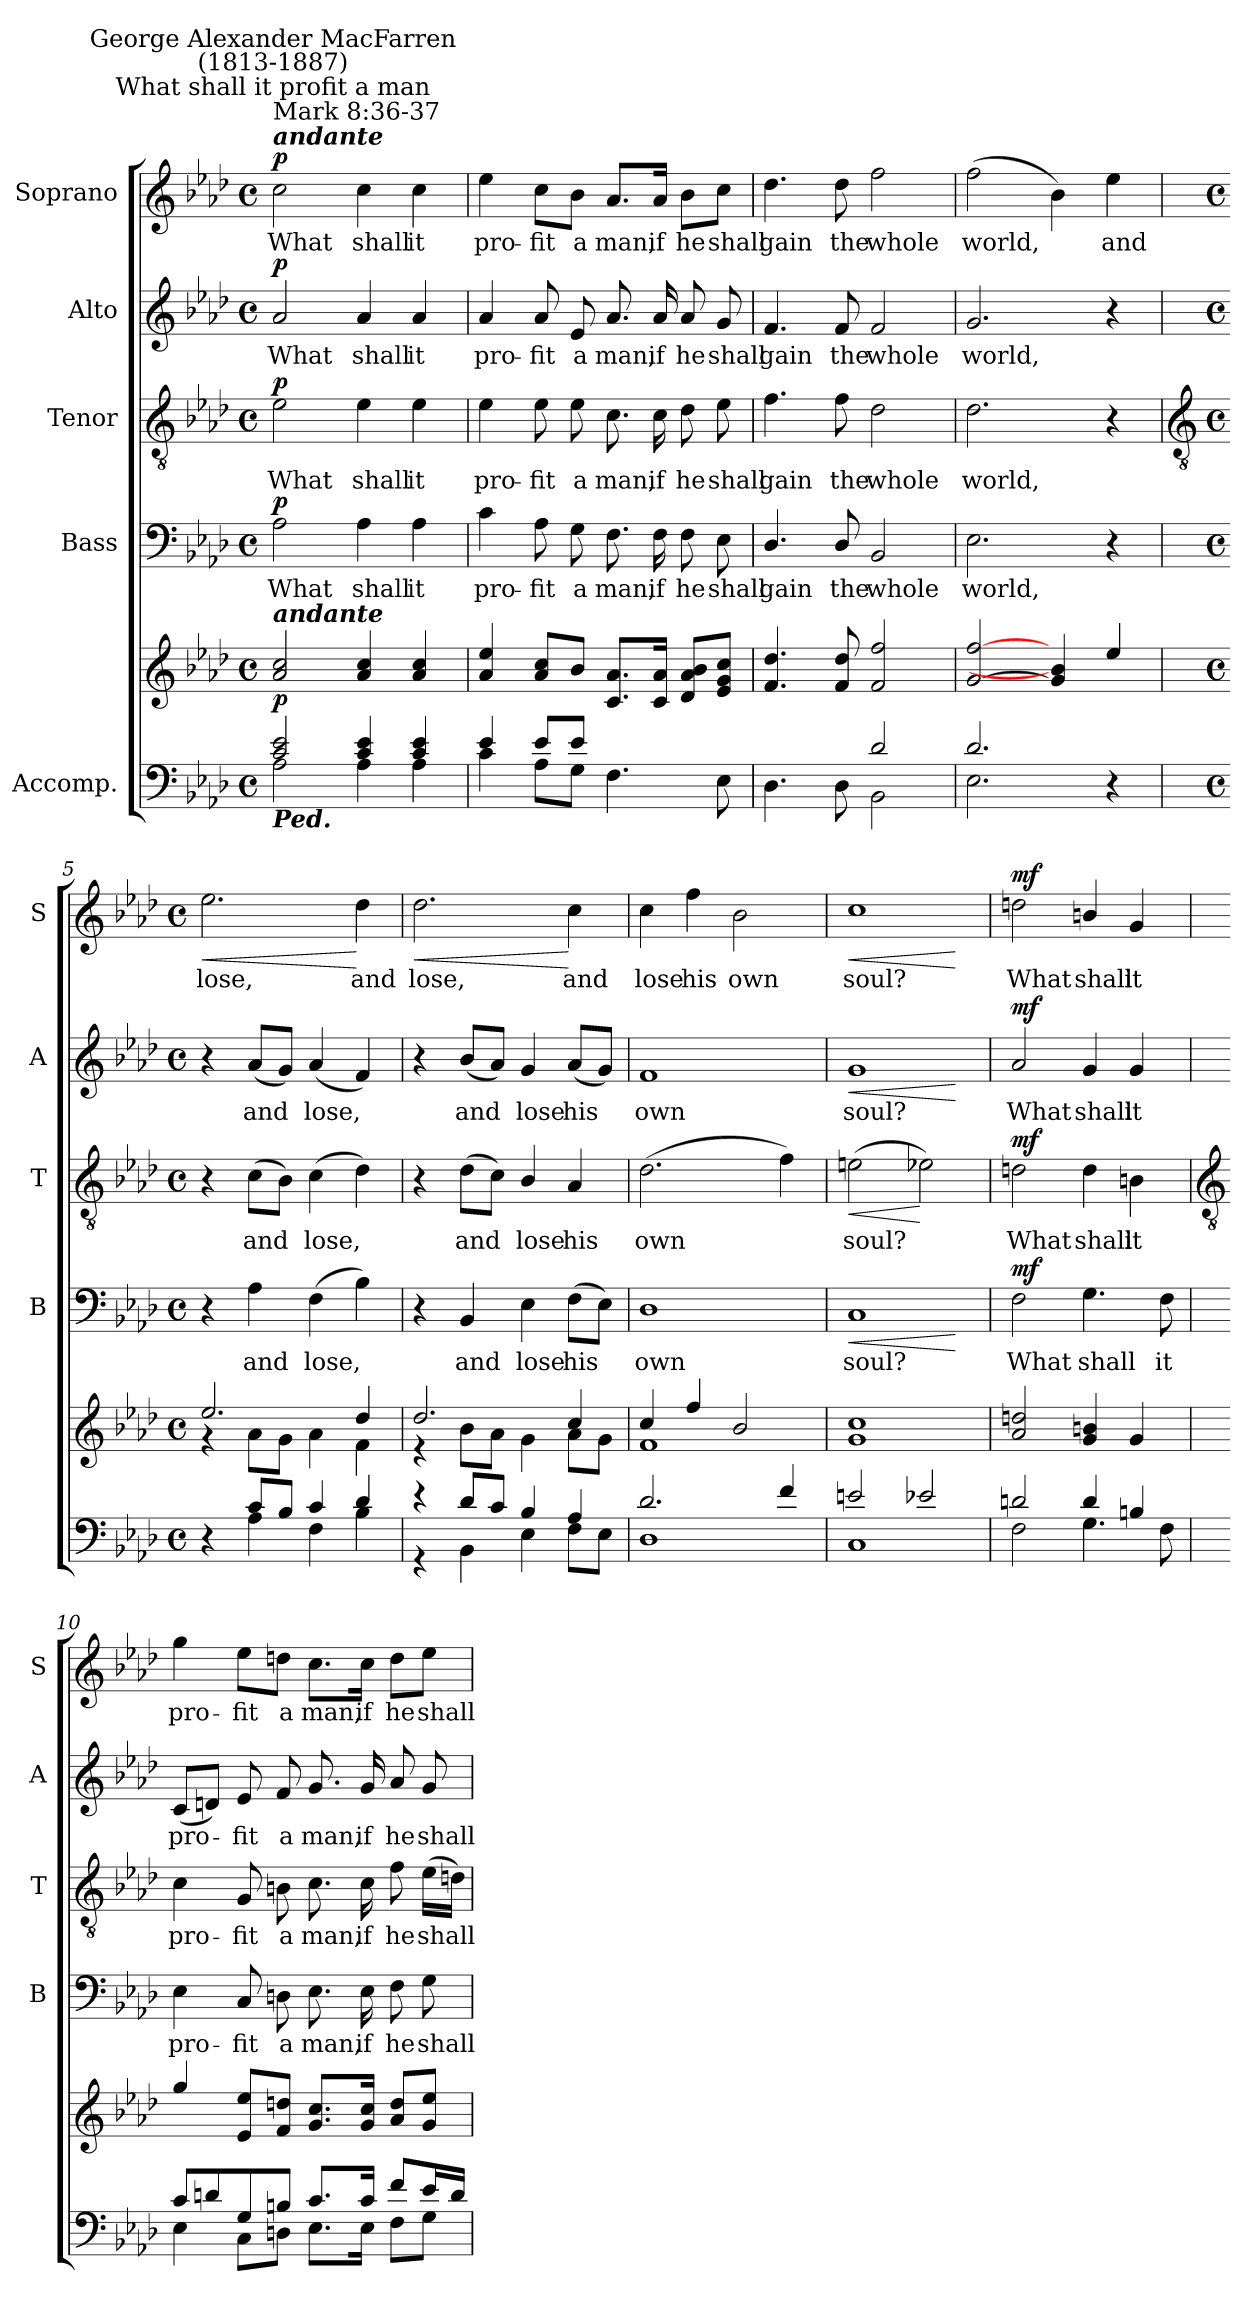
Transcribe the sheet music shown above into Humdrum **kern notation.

**kern	**kern	**dynam	**kern	**text	**dynam	**kern	**text	**dynam	**kern	**text	**dynam	**kern	**text	**dynam
*part5	*part5	*part5	*part4	*part4	*part4	*part3	*part3	*part3	*part2	*part2	*part2	*part1	*part1	*part1
*staff6	*staff5	*staff5/6	*staff4	*staff4	*staff4	*staff3	*staff3	*staff3	*staff2	*staff2	*staff2	*staff1	*staff1	*staff1
*I"Accomp.	*	*	*I"Bass	*	*	*I"Tenor	*	*	*I"Alto	*	*	*I"Soprano	*	*
*	*	*	*I'B	*	*	*I'T	*	*	*I'A	*	*	*I'S	*	*
*clefF4	*clefG2	*	*clefF4	*	*	*clefGv2	*	*	*clefG2	*	*	*clefG2	*	*
*k[b-e-a-d-]	*k[b-e-a-d-]	*	*k[b-e-a-d-]	*	*	*k[b-e-a-d-]	*	*	*k[b-e-a-d-]	*	*	*k[b-e-a-d-]	*	*
*A-:	*A-:	*	*A-:	*	*	*A-:	*	*	*A-:	*	*	*A-:	*	*
*M4/4	*M4/4	*	*M4/4	*	*	*M4/4	*	*	*M4/4	*	*	*M4/4	*	*
*met(c)	*met(c)	*	*met(c)	*	*	*met(c)	*	*	*met(c)	*	*	*met(c)	*	*
*MM60	*MM60	*	*MM60	*	*	*MM60	*	*	*MM60	*	*	*MM60	*	*
=1	=1	=1	=1	=1	=1	=1	=1	=1	=1	=1	=1	=1	=1	=1
*^	*^	*	*	*	*	*	*	*	*	*	*	*	*	*
!	!	!	!	!	!	!	!	!	!	!	!	!	!	!LO:TX:a:Bi:t=andante	!	!
!	!	!	!	!	!	!	!	!	!	!	!	!	!	!LO:TX:a:t=Mark 8&colon;36-37	!	!
!	!	!	!	!	!	!	!	!	!	!	!	!	!	!LO:TX:a:cj:t=What shall it profit a man	!	!
!	!	!	!	!	!	!	!	!	!	!	!	!	!	!LO:TX:a:cj:t=George Alexander MacFarren\n(1813-1887)	!	!
!	!	!LO:TX:a:Bi:t=andante	!	!	!	!	!	!	!	!	!	!	!	!	!	!
!LO:TX:b:Bi:t=Ped.	!	!	!	!	!	!	!	!	!	!	!	!	!	!	!	!
!	!	!	!	!LO:DY:b	!	!LO:LY:b	!LO:DY:b	!	!LO:LY:b	!LO:DY:b	!	!LO:LY:b	!LO:DY:b	!	!LO:LY:b	!LO:DY:b
2c/ 2e-/	2A-\	2a- 2cc	1ryy	p	2A-	What	p	2e-	What	p	2a-	What	p	2cc	What	p
!	!	!	!	!	!	!LO:LY:b	!	!	!LO:LY:b	!	!	!LO:LY:b	!	!	!LO:LY:b	!
4c/ 4e-/	4A-\	4a- 4cc	.	.	4A-	shall	.	4e-	shall	.	4a-	shall	.	4cc	shall	.
!	!	!	!	!	!	!LO:LY:b	!	!	!LO:LY:b	!	!	!LO:LY:b	!	!	!LO:LY:b	!
4c/ 4e-/	4A-\	4a- 4cc	.	.	4A-	it	.	4e-	it	.	4a-	it	.	4cc	it	.
=2	=2	=2	=2	=2	=2	=2	=2	=2	=2	=2	=2	=2	=2	=2	=2	=2
!	!	!	!	!	!	!LO:LY:b	!	!	!LO:LY:b	!	!	!LO:LY:b	!	!	!LO:LY:b	!
4e-/	4c\	4a- 4ee-	1ryy	.	4c	pro-	.	4e-	pro-	.	4a-	pro-	.	4ee-	pro-	.
!	!	!	!	!	!	!LO:LY:b	!	!	!LO:LY:b	!	!	!LO:LY:b	!	!	!LO:LY:b	!
8e-/L	8A-\L	8a- 8ccL	.	.	8A-	-fit	.	8e-	-fit	.	8a-	-fit	.	8cc\L	-fit	.
!	!	!	!	!	!	!LO:LY:b	!	!	!LO:LY:b	!	!	!LO:LY:b	!	!	!LO:LY:b	!
8e-/J	8G\J	8b-J	.	.	8G	a	.	8e-	a	.	8e-	a	.	8b-\J	a	.
!	!	!	!	!	!	!LO:LY:b	!	!	!LO:LY:b	!	!	!LO:LY:b	!	!	!LO:LY:b	!
2ryy	4.F\	8.c 8.a-L	.	.	8.F	man,	.	8.c	man,	.	8.a-	man,	.	8.a-/L	man,	.
!	!	!	!	!	!	!LO:LY:b	!	!	!LO:LY:b	!	!	!LO:LY:b	!	!	!LO:LY:b	!
.	.	16c 16a-J	.	.	16F	if	.	16c	if	.	16a-	if	.	16a-/Jk	if	.
!	!	!	!	!	!	!LO:LY:b	!	!	!LO:LY:b	!	!	!LO:LY:b	!	!	!LO:LY:b	!
.	.	8d- 8a- 8b-L	.	.	8F	he	.	8d-	he	.	8a-	he	.	8b-\L	he	.
!	!	!	!	!	!	!LO:LY:b	!	!	!LO:LY:b	!	!	!LO:LY:b	!	!	!LO:LY:b	!
.	8E-\	8e- 8g 8ccJ	.	.	8E-	shall	.	8e-	shall	.	8g	shall	.	8cc\J	shall	.
=3	=3	=3	=3	=3	=3	=3	=3	=3	=3	=3	=3	=3	=3	=3	=3	=3
!	!	!	!	!	!	!LO:LY:b	!	!	!LO:LY:b	!	!	!LO:LY:b	!	!	!LO:LY:b	!
2ryy	4.D-\	4.f 4.dd-	1ryy	.	4.D-/	gain	.	4.f	gain	.	4.f	gain	.	4.dd-	gain	.
!	!	!	!	!	!	!LO:LY:b	!	!	!LO:LY:b	!	!	!LO:LY:b	!	!	!LO:LY:b	!
.	8D-\	8f 8dd-	.	.	8D-/	the	.	8f	the	.	8f	the	.	8dd-	the	.
!	!	!	!	!	!	!LO:LY:b	!	!	!LO:LY:b	!	!	!LO:LY:b	!	!	!LO:LY:b	!
2d-/	2BB-\	2f 2ff	.	.	2BB-	whole	.	2d-	whole	.	2f	whole	.	2ff	whole	.
=4	=4	=4	=4	=4	=4	=4	=4	=4	=4	=4	=4	=4	=4	=4	=4	=4
!	!	!	!	!	!	!LO:LY:b	!	!	!LO:LY:b	!	!	!LO:LY:b	!	!	!LO:LY:b	!
2.d-/	2.E-\	[2g [2ff	1ryy	.	2.E-	world,	.	2.d-	world,	.	2.g	world,	.	(>2ff	world,	.
.	.	4g] 4b-]	.	.	.	.	.	.	.	.	.	.	.	4b-)	.	.
!	!	!	!	!	!	!	!	!	!	!	!	!	!	!	!LO:LY:b	!
4ryy	4r	4ee-	.	.	4r	.	.	4r	.	.	4r	.	.	4ee-	and	.
!!LO:LB:g=z
=5	=5	=5	=5	=5	=5	=5	=5	=5	=5	=5	=5	=5	=5	=5	=5	=5
*	*	*	*	*	*	*	*	*clefGv2	*	*	*	*	*	*	*	*
*M4/4	*	*M4/4	*	*	*M4/4	*	*	*M4/4	*	*	*M4/4	*	*	*M4/4	*	*
*met(c)	*	*met(c)	*	*	*met(c)	*	*	*met(c)	*	*	*met(c)	*	*	*met(c)	*	*
!	!	!	!	!	!	!	!	!	!	!	!	!	!	!	!LO:LY:b	!LO:HP:b
!	!	!	!	!	!	!	!	!	!	!	!	!	!	!	!	!LO:HP:n=1:b
4ryy	4r	2.ee-/	4r	.	4r	.	.	4r	.	.	4r	.	.	2.ee-	lose,	< >
!	!	!	!	!	!	!LO:LY:b	!	!	!LO:LY:b	!	!	!LO:LY:b	!	!	!	!
8c/L	4A-\	.	8a-\L	.	4A-	and	.	(>8cL	and	.	(<8a-L	and	.	.	.	.
8B-/J	.	.	8g\J	.	.	.	.	8B-J)	.	.	8gJ)	.	.	.	.	.
!	!	!	!	!	!	!LO:LY:b	!	!	!LO:LY:b	!	!	!LO:LY:b	!	!	!	!
4c/	4F\	.	4a-\	.	(>4F	lose,	.	(>4c	lose,	.	(<4a-	lose,	.	.	.	.
!	!	!	!	!	!	!	!	!	!	!	!	!	!	!	!LO:LY:b	!
4d-/	4B-\	4dd-/	4f\	.	4B-)	.	.	4d-)	.	.	4f)	.	.	4dd-	and	[
*v	*v	*	*	*	*	*	*	*	*	*	*	*	*	*	*	*
*	*v	*v	*	*	*	*	*	*	*	*	*	*	*	*	*
.	.	.	.	.	.	.	.	.	.	.	.	.	.	]
=6	=6	=6	=6	=6	=6	=6	=6	=6	=6	=6	=6	=6	=6	=6
*^	*^	*	*	*	*	*	*	*	*	*	*	*	*	*
!	!	!	!	!	!	!	!	!	!	!	!	!	!	!	!LO:LY:b	!LO:HP:b
!	!	!	!	!	!	!	!	!	!	!	!	!	!	!	!	!LO:HP:n=1:b
4r	4r	2.dd-/	4r	.	4r	.	.	4r	.	.	4r	.	.	2.dd-	lose,	< >
!	!	!	!	!	!	!LO:LY:b	!	!	!LO:LY:b	!	!	!LO:LY:b	!	!	!	!
8d-/L	4BB-\	.	8b-\L	.	4BB-	and	.	(>8d-L	and	.	(<8b-L	and	.	.	.	.
8c/J	.	.	8a-\J	.	.	.	.	8cJ)	.	.	8a-J)	.	.	.	.	.
!	!	!	!	!	!	!LO:LY:b	!	!	!LO:LY:b	!	!	!LO:LY:b	!	!	!	!
4B-/	4E-\	.	4g\	.	4E-	lose	.	4B-/	lose	.	4g	lose	.	.	.	.
!	!	!	!	!	!	!LO:LY:b	!	!	!LO:LY:b	!	!	!LO:LY:b	!	!	!LO:LY:b	!
4A-/	8F\L	4cc/	8a-\L	.	(>8FL	his	.	4A-	his	.	(<8a-L	his	.	4cc	and	[
.	8E-\J	.	8g\J	.	8E-J)	.	.	.	.	.	8gJ)	.	.	.	.	.
*v	*v	*	*	*	*	*	*	*	*	*	*	*	*	*	*	*
*	*v	*v	*	*	*	*	*	*	*	*	*	*	*	*	*
.	.	.	.	.	.	.	.	.	.	.	.	.	.	]
=7	=7	=7	=7	=7	=7	=7	=7	=7	=7	=7	=7	=7	=7	=7
*^	*^	*	*	*	*	*	*	*	*	*	*	*	*	*
!	!	!	!	!	!	!LO:LY:b	!	!	!LO:LY:b	!	!	!LO:LY:b	!	!	!LO:LY:b	!
2.d-/	1D-\	4cc/	1f\	.	1D-/	own	.	(>2.d-	own	.	1f	own	.	4cc	lose	.
!	!	!	!	!	!	!	!	!	!	!	!	!	!	!	!LO:LY:b	!
.	.	4ff/	.	.	.	.	.	.	.	.	.	.	.	4ff	his	.
!	!	!	!	!	!	!	!	!	!	!	!	!	!	!	!LO:LY:b	!
.	.	2b-/	.	.	.	.	.	.	.	.	.	.	.	2b-	own	.
4f/	.	.	.	.	.	.	.	4f)	.	.	.	.	.	.	.	.
=8	=8	=8	=8	=8	=8	=8	=8	=8	=8	=8	=8	=8	=8	=8	=8	=8
!	!	!	!	!	!	!LO:LY:b	!LO:HP:b	!	!LO:LY:b	!LO:HP:b	!	!LO:LY:b	!LO:HP:b	!	!LO:LY:b	!LO:HP:b
2en/	1C\	1g 1cc	1ryy	.	1C	soul?	<	(>2en	soul?	<	1g	soul?	<	1cc	soul?	<
2e-X/	.	.	.	.	.	.	.	2e-X)	.	[	.	.	.	.	.	.
*v	*v	*	*	*	*	*	*	*	*	*	*	*	*	*	*	*
*	*v	*v	*	*	*	*	*	*	*	*	*	*	*	*	*
.	.	.	.	.	[	.	.	.	.	.	[	.	.	[
=9	=9	=9	=9	=9	=9	=9	=9	=9	=9	=9	=9	=9	=9	=9
*^	*^	*	*	*	*	*	*	*	*	*	*	*	*	*
!	!	!	!	!LO:DY:b=2	!	!LO:LY:b	!	!	!LO:LY:b	!	!	!LO:LY:b	!	!	!LO:LY:b	!
!	!	!	!	!LO:DY:n=1:b	!	!	!LO:DY:b	!	!	!LO:DY:b	!	!	!LO:DY:b	!	!	!LO:DY:b
2dn/	2F\	2a- 2ddn	1ryy	mf mf	2F	What	mf	2dn	What	mf	2a-	What	mf	2ddn	What	mf
!	!	!	!	!	!	!LO:LY:b	!	!	!LO:LY:b	!	!	!LO:LY:b	!	!	!LO:LY:b	!
4d/	4.G\	4g/ 4bn/	.	.	4.G	shall	.	4d	shall	.	4g	shall	.	4bn/	shall	.
!	!	!	!	!	!	!	!	!	!LO:LY:b	!	!	!LO:LY:b	!	!	!LO:LY:b	!
4Bn/	.	4g	.	.	.	.	.	4Bn	it	.	4g	it	.	4g	it	.
!	!	!	!	!	!	!LO:LY:b	!	!	!	!	!	!	!	!	!	!
.	8F\	.	.	.	8F	it	.	.	.	.	.	.	.	.	.	.
!!LO:LB:g=z
=10	=10	=10	=10	=10	=10	=10	=10	=10	=10	=10	=10	=10	=10	=10	=10	=10
*	*	*	*	*	*	*	*	*clefGv2	*	*	*	*	*	*	*	*
!	!	!	!	!	!	!LO:LY:b	!	!	!LO:LY:b	!	!	!LO:LY:b	!	!	!LO:LY:b	!
8c/L	4E-\	4gg	1ryy	.	4E-	pro-	.	4c	pro-	.	(<8cL	pro-	.	4gg	pro-	.
8dn/	.	.	.	.	.	.	.	.	.	.	8dnJ)	.	.	.	.	.
!	!	!	!	!	!	!LO:LY:b	!	!	!LO:LY:b	!	!	!LO:LY:b	!	!	!LO:LY:b	!
8G/	8C\L	8e- 8ee-L	.	.	8C	-fit	.	8G	-fit	.	8e-	fit	.	8ee-\L	-fit	.
!	!	!	!	!	!	!LO:LY:b	!	!	!LO:LY:b	!	!	!LO:LY:b	!	!	!LO:LY:b	!
8Bn/J	8Dn\J	8f 8ddnJ	.	.	8Dn	a	.	8Bn	a	.	8f	a	.	8ddn\J	a	.
!	!	!	!	!	!	!LO:LY:b	!	!	!LO:LY:b	!	!	!LO:LY:b	!	!	!LO:LY:b	!
8.c/L	8.E-\L	8.g 8.ccL	.	.	8.E-	man,	.	8.c	man,	.	8.g	man,	.	8.cc\L	man,	.
!	!	!	!	!	!	!LO:LY:b	!	!	!LO:LY:b	!	!	!LO:LY:b	!	!	!LO:LY:b	!
16c/J	16E-\J	16g 16ccJ	.	.	16E-	if	.	16c	if	.	16g	if	.	16cc\Jk	if	.
!	!	!	!	!	!	!LO:LY:b	!	!	!LO:LY:b	!	!	!LO:LY:b	!	!	!LO:LY:b	!
8f/L	8F\L	8a- 8ddL	.	.	8F	he	.	8f	he	.	8a-	he	.	8dd\L	he	.
!	!	!	!	!	!	!LO:LY:b	!	!	!LO:LY:b	!	!	!LO:LY:b	!	!	!LO:LY:b	!
16e-/L	8G\J	8g 8ee-J	.	.	8G	shall	.	(>16e-LL	shall	.	8g	shall	.	8ee-\J	shall	.
16d/JJ	.	.	.	.	.	.	.	16dnJJ)	.	.	.	.	.	.	.	.
*v	*v	*	*	*	*	*	*	*	*	*	*	*	*	*	*	*
*	*v	*v	*	*	*	*	*	*	*	*	*	*	*	*	*
=	=	=	=	=	=	=	=	=	=	=	=	=	=	=
*-	*-	*-	*-	*-	*-	*-	*-	*-	*-	*-	*-	*-	*-	*-
